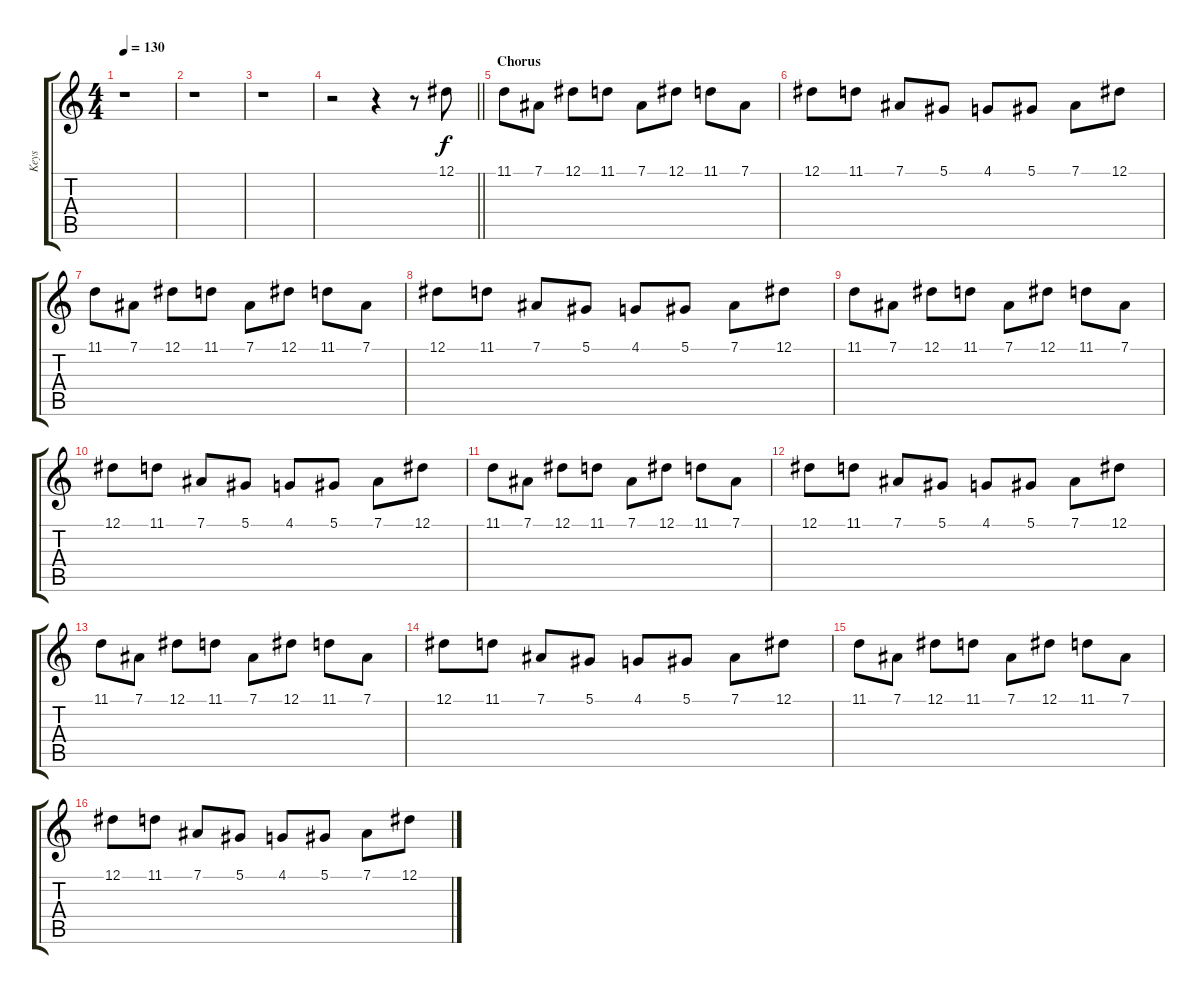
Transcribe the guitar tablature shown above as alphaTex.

\track ("Keys" "Keys") {instrument synthstrings1}
\staff {score tabs}
\tuning (Eb4 Bb3 Gb3 Db3 Ab2 Eb2) {hide}
\ts (4 4)
\tempo 130
\clef g2
\ks c
r.1{dy f} |
r.1 |
r.1 |
\barLineRight lightlight
r.2 r.4 r.8 12.1.8 |
\section ("" "Chorus")
11.1.8 7.1.8 12.1.8 11.1.8 7.1.8 12.1.8 11.1.8 7.1.8 |
12.1.8 11.1.8 7.1.8 5.1.8 4.1.8 5.1.8 7.1.8 12.1.8 |
11.1.8 7.1.8 12.1.8 11.1.8 7.1.8 12.1.8 11.1.8 7.1.8 |
12.1.8 11.1.8 7.1.8 5.1.8 4.1.8 5.1.8 7.1.8 12.1.8 |
11.1.8 7.1.8 12.1.8 11.1.8 7.1.8 12.1.8 11.1.8 7.1.8 |
12.1.8 11.1.8 7.1.8 5.1.8 4.1.8 5.1.8 7.1.8 12.1.8 |
11.1.8 7.1.8 12.1.8 11.1.8 7.1.8 12.1.8 11.1.8 7.1.8 |
12.1.8 11.1.8 7.1.8 5.1.8 4.1.8 5.1.8 7.1.8 12.1.8 |
11.1.8 7.1.8 12.1.8 11.1.8 7.1.8 12.1.8 11.1.8 7.1.8 |
12.1.8 11.1.8 7.1.8 5.1.8 4.1.8 5.1.8 7.1.8 12.1.8 |
11.1.8 7.1.8 12.1.8 11.1.8 7.1.8 12.1.8 11.1.8 7.1.8 |
12.1.8 11.1.8 7.1.8 5.1.8 4.1.8 5.1.8 7.1.8 12.1.8
